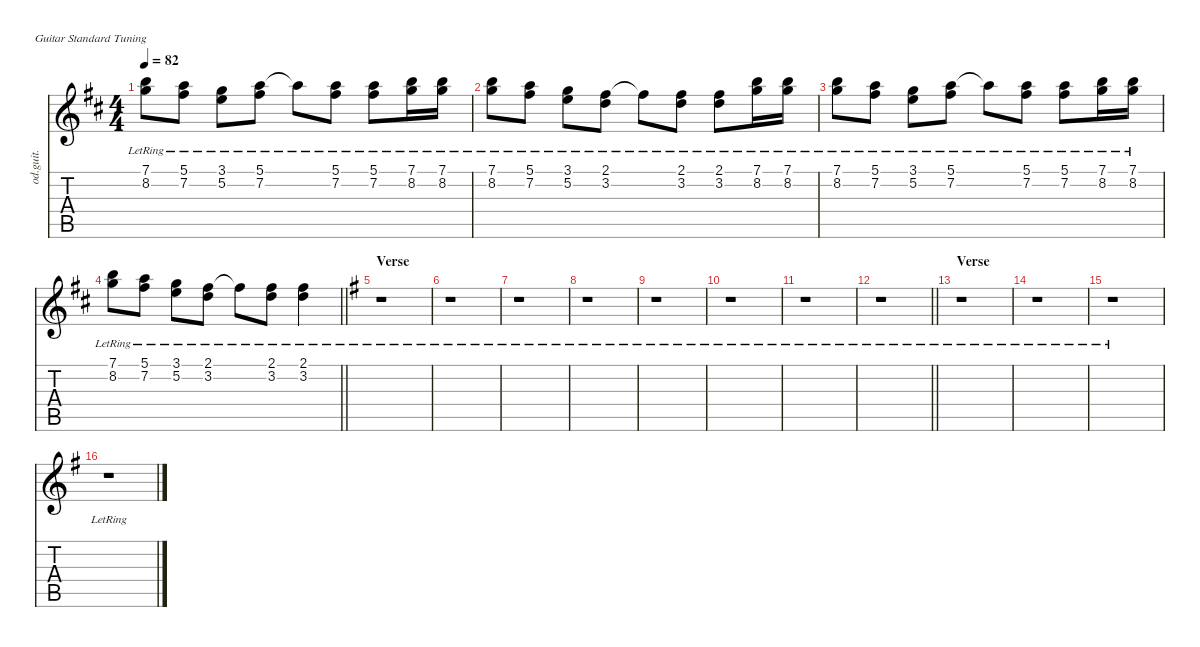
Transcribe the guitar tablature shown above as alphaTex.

\defaultSystemsLayout 4
\hideDynamics
\bracketExtendMode nobrackets
\track ("Guitar lead" "od.guit.") {instrument overdrivenguitar}
\staff {score tabs}
\tuning (E4 B3 G3 D3 A2 E2)
\ts (4 4)
\tempo 82
\clef g2
\ks d
(7.1{lr acc forcenatural} 8.2{lr acc forcenatural}).8{dy mf} (5.1{lr acc forcenatural} 7.2{lr acc #}).8 (3.1{lr acc forcenatural} 5.2{lr acc forcenatural}).8 (5.1{lr acc forcenatural} 7.2{lr acc #}).8 5.1{lr t acc forcenatural}.8 (5.1{lr acc forcenatural} 7.2{lr acc #}).8 (5.1{lr acc forcenatural} 7.2{lr acc #}).8 (7.1{lr acc forcenatural} 8.2{lr acc forcenatural}).16 (7.1{lr acc forcenatural} 8.2{lr acc forcenatural}).16 |
(7.1{lr acc forcenatural} 8.2{lr acc forcenatural}).8 (5.1{lr acc forcenatural} 7.2{lr acc #}).8 (3.1{lr acc forcenatural} 5.2{lr acc forcenatural}).8 (2.1{lr acc #} 3.2{lr acc forcenatural}).8 2.1{lr t acc #}.8 (2.1{lr acc #} 3.2{lr acc forcenatural}).8 (2.1{lr acc #} 3.2{lr acc forcenatural}).8 (7.1{lr acc forcenatural} 8.2{lr acc forcenatural}).16 (7.1{lr acc forcenatural} 8.2{lr acc forcenatural}).16 |
(7.1{lr acc forcenatural} 8.2{lr acc forcenatural}).8 (5.1{lr acc forcenatural} 7.2{lr acc #}).8 (3.1{lr acc forcenatural} 5.2{lr acc forcenatural}).8 (5.1{lr acc forcenatural} 7.2{lr acc #}).8 5.1{lr t acc forcenatural}.8 (5.1{lr acc forcenatural} 7.2{lr acc #}).8 (5.1{lr acc forcenatural} 7.2{lr acc #}).8 (7.1{lr acc forcenatural} 8.2{lr acc forcenatural}).16 (7.1{lr acc forcenatural} 8.2{lr acc forcenatural}).16 |
\barLineRight lightlight
(7.1{lr acc forcenatural} 8.2{lr acc forcenatural}).8 (5.1{lr acc forcenatural} 7.2{lr acc #}).8 (3.1{lr acc forcenatural} 5.2{lr acc forcenatural}).8 (2.1{lr acc #} 3.2{lr acc forcenatural}).8 2.1{lr t acc #}.8 (2.1{lr acc #} 3.2{lr acc forcenatural}).8 (2.1{lr acc #} 3.2{lr acc forcenatural}).4 |
\section ("" "Verse")
\ks eminor
r.1 |
r.1 |
r.1 |
r.1 |
r.1 |
r.1 |
r.1 |
\barLineRight lightlight
r.1 |
\section ("" "Verse")
r.1 |
r.1 |
r.1 |
r.1
